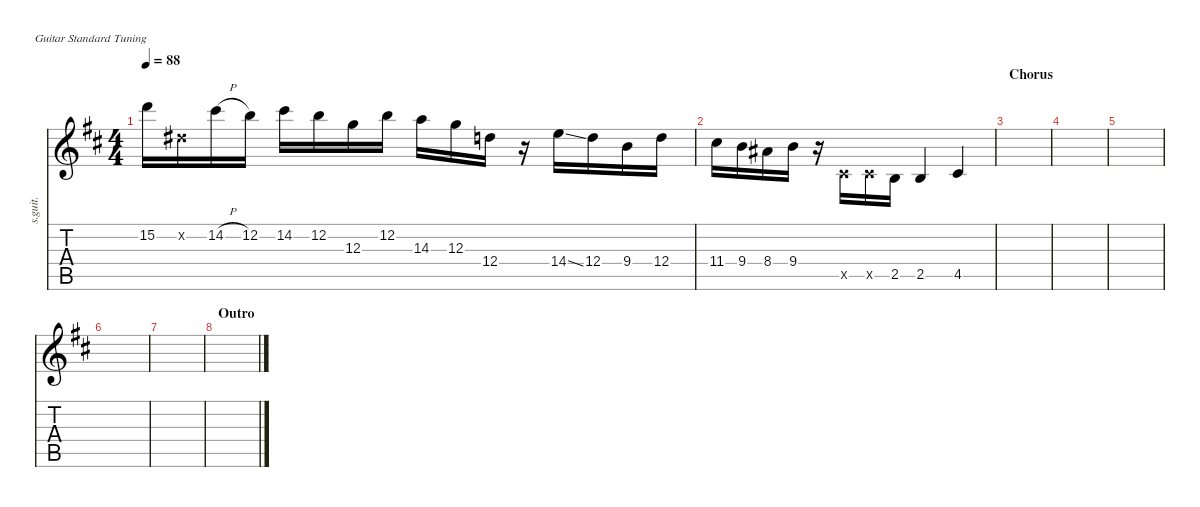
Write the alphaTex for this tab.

\defaultSystemsLayout 4
\hideDynamics
\bracketExtendMode nobrackets
\otherSystemsTrackNameOrientation horizontal
\track ("Steel Guitar" "s.guit.") {instrument acousticguitarsteel}
\staff {score tabs}
\tuning (E4 B3 G3 D3 A2 E2)
\ts (4 4)
\tempo 88
\clef g2
\ks d
15.2{acc forcenatural}.16{dy mf beam Down} 4.2{x acc #}.16{beam Down} 14.2{h acc #}.16{beam Down} 12.2{acc forcenatural}.16{beam Down} 14.2{acc #}.16{beam Down} 12.2{acc forcenatural}.16{beam Down} 12.3{acc forcenatural}.16{beam Down} 12.2{acc forcenatural}.16{beam Down} 14.3{acc forcenatural}.16{beam Down} 12.3{acc forcenatural}.16{beam Down} 12.4{acc forcenatural}.16{beam Down} r.16{beam Down} 14.4{ss acc forcenatural}.16{beam Down} 12.4{acc forcenatural}.16{beam Down} 9.4{acc forcenatural}.16{beam Down} 12.4{acc forcenatural}.16{beam Down} |
11.4{acc #}.16{beam Down} 9.4{acc forcenatural}.16{beam Down} 8.4{acc #}.16{beam Down} 9.4{acc forcenatural}.16{beam Down} r.16{beam Down} 4.5{x acc #}.16{beam Up} 4.5{x acc #}.16{beam Up} 2.5{acc forcenatural}.16{beam Up} 2.5{acc forcenatural}.4{beam Up} 4.5{acc #}.4{beam Up} |
\section ("" "Chorus")
|
|
|
|
|
\section ("" "Outro")
